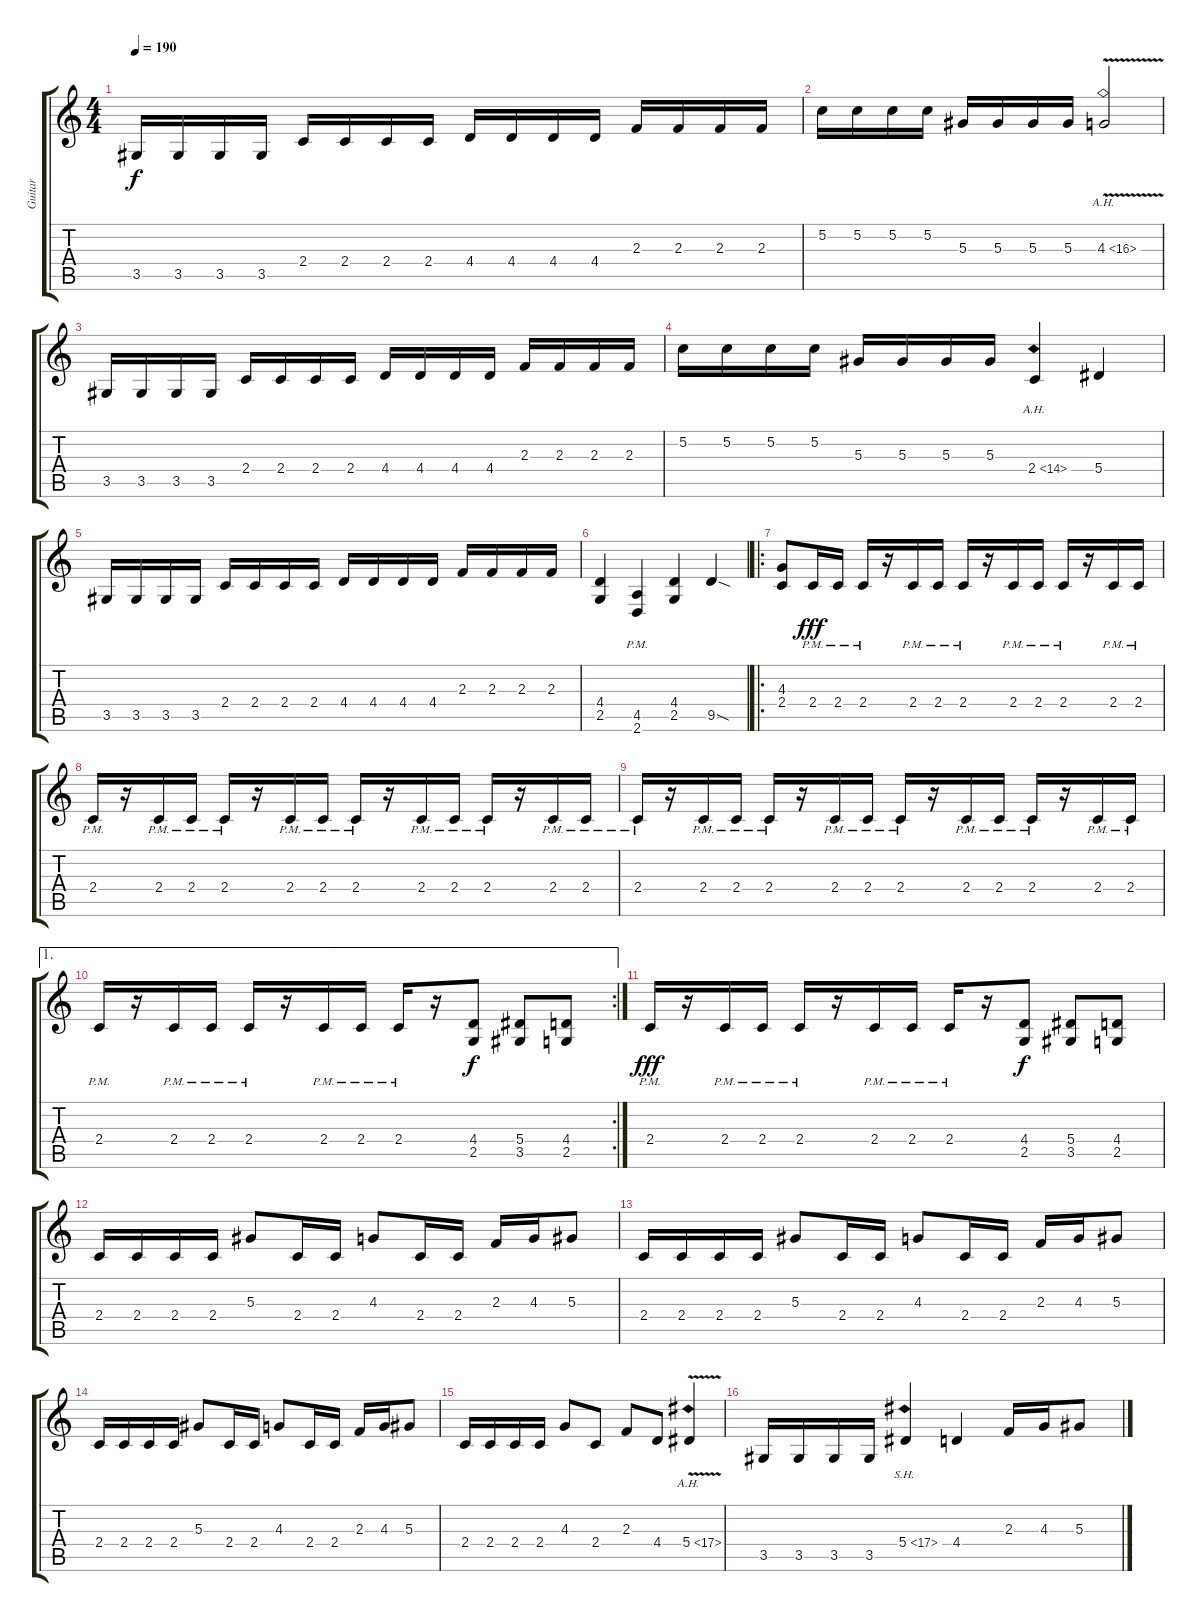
\track ("Guitar" "Guitar") {instrument distortionguitar}
\staff {score tabs}
\tuning (C4 G3 Eb3 Bb2 F2 C2) {hide}
\ts (4 4)
\tempo 190
\clef g2
\ks c
3.5.16{dy f} 3.5.16 3.5.16 3.5.16 2.4.16 2.4.16 2.4.16 2.4.16 4.4.16 4.4.16 4.4.16 4.4.16 2.3.16 2.3.16 2.3.16 2.3.16 |
5.2.16 5.2.16 5.2.16 5.2.16 5.3.16 5.3.16 5.3.16 5.3.16 4.3{ah 12 v}.2{instrument guitarharmonics} |
3.5.16{instrument distortionguitar} 3.5.16 3.5.16 3.5.16 2.4.16 2.4.16 2.4.16 2.4.16 4.4.16 4.4.16 4.4.16 4.4.16 2.3.16 2.3.16 2.3.16 2.3.16 |
5.2.16 5.2.16 5.2.16 5.2.16 5.3.16 5.3.16 5.3.16 5.3.16 2.4{ah 12}.4{instrument guitarharmonics} 5.4.4{instrument distortionguitar} |
3.5.16{instrument distortionguitar} 3.5.16 3.5.16 3.5.16 2.4.16 2.4.16 2.4.16 2.4.16 4.4.16 4.4.16 4.4.16 4.4.16 2.3.16 2.3.16 2.3.16 2.3.16 |
(4.4 2.5).4 (4.5{pm} 2.6{pm}).4 (4.4 2.5).4 9.5{sod}.4 |
\ro
(4.3 2.4).8 2.4{pm}.16{dy fff} 2.4{pm}.16 2.4{pm}.16 r.16 2.4{pm}.16 2.4{pm}.16 2.4{pm}.16 r.16 2.4{pm}.16 2.4{pm}.16 2.4{pm}.16 r.16 2.4{pm}.16 2.4{pm}.16 |
2.4{pm}.16 r.16 2.4{pm}.16 2.4{pm}.16 2.4{pm}.16 r.16 2.4{pm}.16 2.4{pm}.16 2.4{pm}.16 r.16 2.4{pm}.16 2.4{pm}.16 2.4{pm}.16 r.16 2.4{pm}.16 2.4{pm}.16 |
2.4{pm}.16 r.16 2.4{pm}.16 2.4{pm}.16 2.4{pm}.16 r.16 2.4{pm}.16 2.4{pm}.16 2.4{pm}.16 r.16 2.4{pm}.16 2.4{pm}.16 2.4{pm}.16 r.16 2.4{pm}.16 2.4{pm}.16 |
\ae 1
\rc 2
2.4{pm}.16 r.16 2.4{pm}.16 2.4{pm}.16 2.4{pm}.16 r.16 2.4{pm}.16 2.4{pm}.16 2.4{pm}.16 r.16 (4.4 2.5).8{dy f} (5.4 3.5).8 (4.4 2.5).8 |
2.4{pm}.16{dy fff} r.16 2.4{pm}.16 2.4{pm}.16 2.4{pm}.16 r.16 2.4{pm}.16 2.4{pm}.16 2.4{pm}.16 r.16 (4.4 2.5).8{dy f} (5.4 3.5).8 (4.4 2.5).8 |
2.4.16 2.4.16 2.4.16 2.4.16 5.3.8 2.4.16 2.4.16 4.3.8 2.4.16 2.4.16 2.3.16 4.3.16 5.3.8 |
2.4.16 2.4.16 2.4.16 2.4.16 5.3.8 2.4.16 2.4.16 4.3.8 2.4.16 2.4.16 2.3.16 4.3.16 5.3.8 |
2.4.16 2.4.16 2.4.16 2.4.16 5.3.8 2.4.16 2.4.16 4.3.8 2.4.16 2.4.16 2.3.16 4.3.16 5.3.8 |
2.4.16 2.4.16 2.4.16 2.4.16 4.3.8 2.4.8 2.3.8 4.4.8 5.4{ah 12 v}.4{instrument guitarharmonics} |
3.5.16{instrument distortionguitar} 3.5.16 3.5.16 3.5.16 5.4{sh 12}.4 4.4.4 2.3.16 4.3.16 5.3.8
